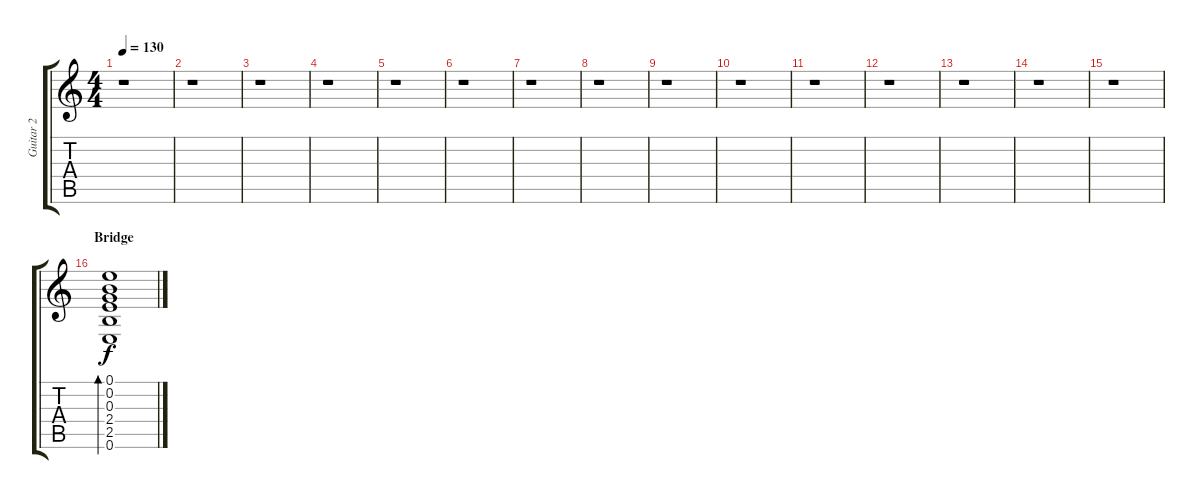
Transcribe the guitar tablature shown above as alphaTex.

\track ("Guitar 2" "Guitar 2") {instrument acousticguitarsteel}
\staff {score tabs}
\tuning (E4 B3 G3 D3 A2 E2) {hide}
\ts (4 4)
\tempo 130
\clef g2
\ks c
r.1{dy f} |
r.1 |
r.1 |
r.1 |
r.1 |
r.1 |
r.1 |
r.1 |
r.1 |
r.1 |
r.1 |
r.1 |
r.1 |
r.1 |
r.1 |
\section ("" "Bridge")
(0.1 0.2 0.3 2.4 2.5 0.6).1{bd 240 volume 13 instrument overdrivenguitar}
